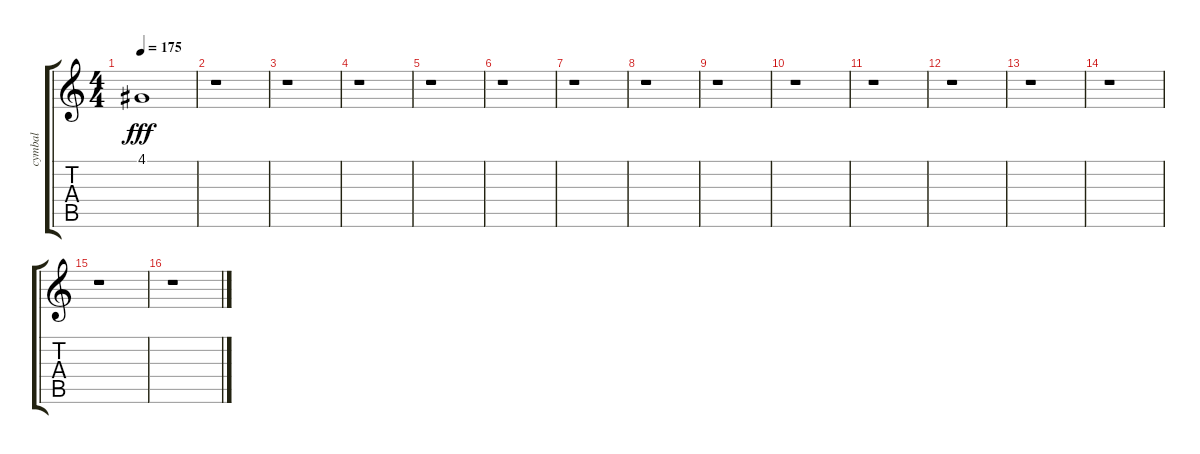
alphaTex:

\track ("cymbal" "cymbal") {instrument reversecymbal}
\staff {score tabs}
\tuning (E4 B3 G3 D3 A2 E2) {hide}
\ts (4 4)
\tempo 175
\clef g2
\ks c
4.1.1{dy fff instrument reversecymbal} |
r.1 |
r.1 |
r.1 |
r.1 |
r.1 |
r.1 |
r.1 |
r.1 |
r.1 |
r.1 |
r.1 |
r.1 |
r.1 |
r.1 |
r.1
